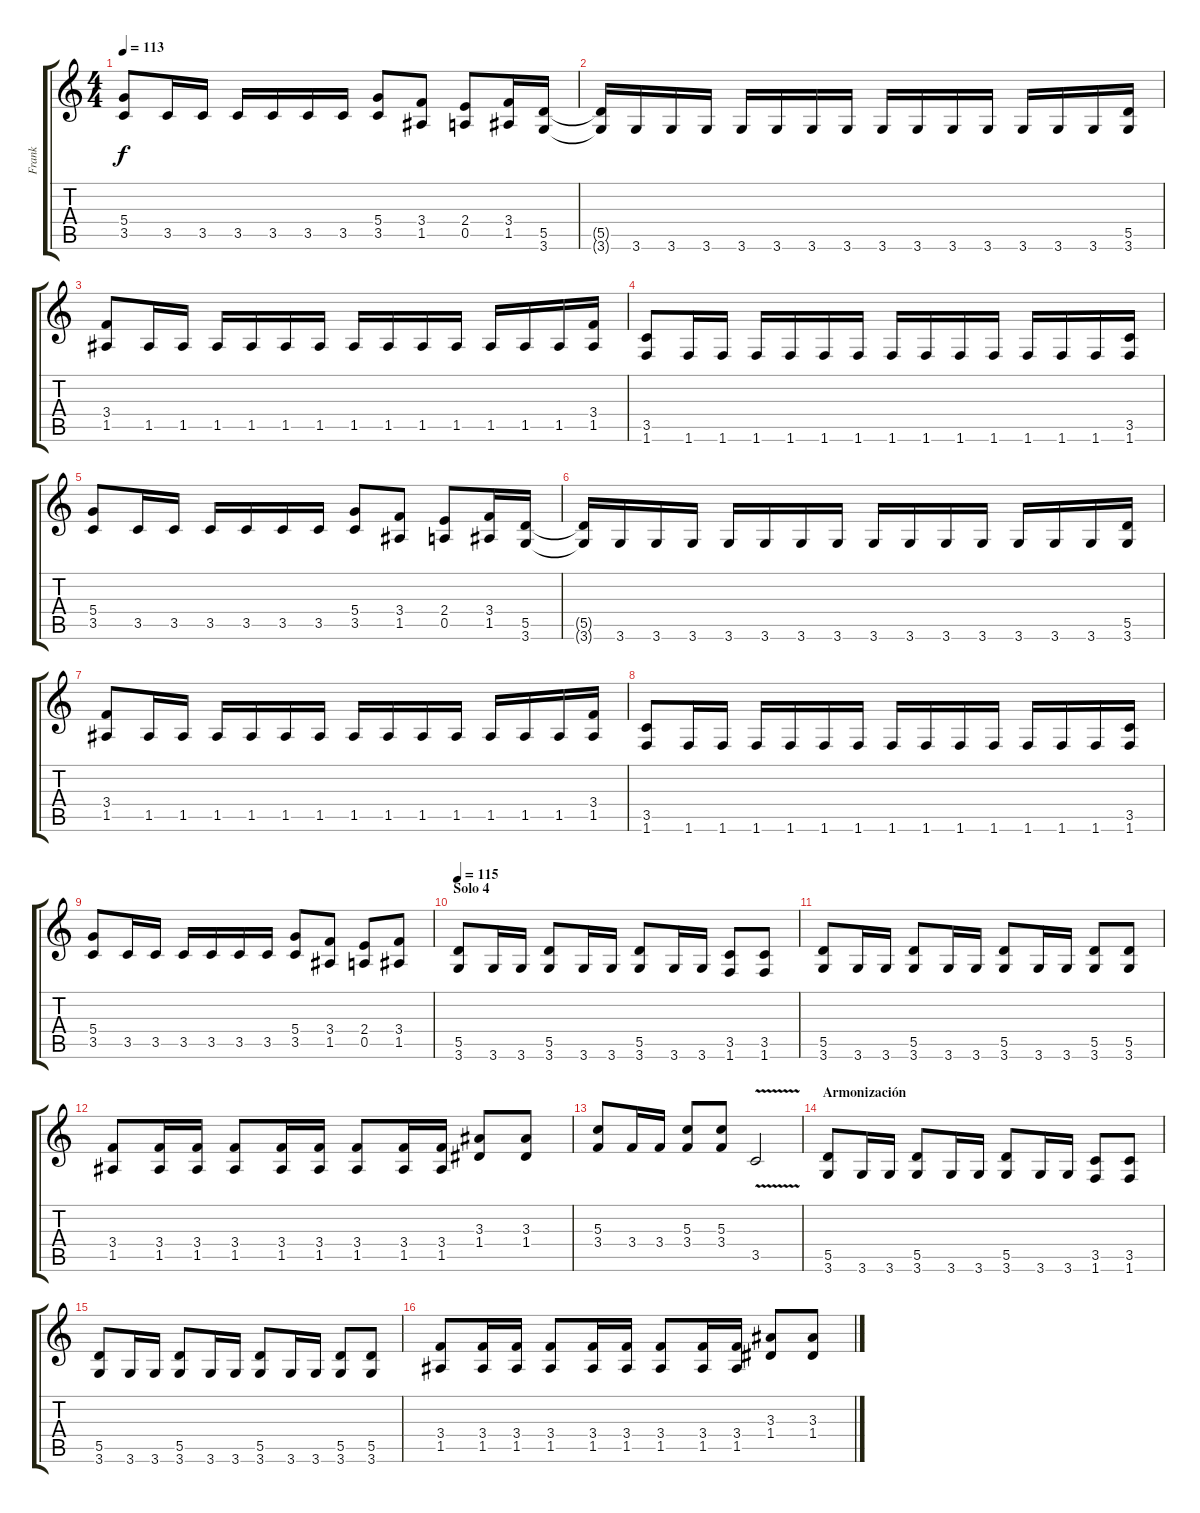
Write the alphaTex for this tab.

\track ("Frank" "Frank") {instrument distortionguitar}
\staff {score tabs}
\tuning (E4 B3 G3 D3 A2 E2) {hide}
\ts (4 4)
\tempo 113
\clef g2
\ks c
(5.4 3.5).8{dy f} 3.5.16 3.5.16 3.5.16 3.5.16 3.5.16 3.5.16 (5.4 3.5).8 (3.4 1.5).8 (2.4 0.5).8 (3.4 1.5).16 (5.5 3.6).16 |
(5.5{t} 3.6{t}).16 3.6.16 3.6.16 3.6.16 3.6.16 3.6.16 3.6.16 3.6.16 3.6.16 3.6.16 3.6.16 3.6.16 3.6.16 3.6.16 3.6.16 (5.5 3.6).16 |
(3.4 1.5).8 1.5.16 1.5.16 1.5.16 1.5.16 1.5.16 1.5.16 1.5.16 1.5.16 1.5.16 1.5.16 1.5.16 1.5.16 1.5.16 (3.4 1.5).16 |
(3.5 1.6).8 1.6.16 1.6.16 1.6.16 1.6.16 1.6.16 1.6.16 1.6.16 1.6.16 1.6.16 1.6.16 1.6.16 1.6.16 1.6.16 (3.5 1.6).16 |
(5.4 3.5).8 3.5.16 3.5.16 3.5.16 3.5.16 3.5.16 3.5.16 (5.4 3.5).8 (3.4 1.5).8 (2.4 0.5).8 (3.4 1.5).16 (5.5 3.6).16 |
(5.5{t} 3.6{t}).16 3.6.16 3.6.16 3.6.16 3.6.16 3.6.16 3.6.16 3.6.16 3.6.16 3.6.16 3.6.16 3.6.16 3.6.16 3.6.16 3.6.16 (5.5 3.6).16 |
(3.4 1.5).8 1.5.16 1.5.16 1.5.16 1.5.16 1.5.16 1.5.16 1.5.16 1.5.16 1.5.16 1.5.16 1.5.16 1.5.16 1.5.16 (3.4 1.5).16 |
(3.5 1.6).8 1.6.16 1.6.16 1.6.16 1.6.16 1.6.16 1.6.16 1.6.16 1.6.16 1.6.16 1.6.16 1.6.16 1.6.16 1.6.16 (3.5 1.6).16 |
(5.4 3.5).8 3.5.16 3.5.16 3.5.16 3.5.16 3.5.16 3.5.16 (5.4 3.5).8 (3.4 1.5).8 (2.4 0.5).8 (3.4 1.5).8 |
\section ("" "Solo 4")
\tempo 115
(5.5 3.6).8{volume 13} 3.6.16 3.6.16 (5.5 3.6).8 3.6.16 3.6.16 (5.5 3.6).8 3.6.16 3.6.16 (3.5 1.6).8 (3.5 1.6).8 |
(5.5 3.6).8 3.6.16 3.6.16 (5.5 3.6).8 3.6.16 3.6.16 (5.5 3.6).8 3.6.16 3.6.16 (5.5 3.6).8 (5.5 3.6).8 |
(3.4 1.5).8 (3.4 1.5).16 (3.4 1.5).16 (3.4 1.5).8 (3.4 1.5).16 (3.4 1.5).16 (3.4 1.5).8 (3.4 1.5).16 (3.4 1.5).16 (3.3 1.4).8 (3.3 1.4).8 |
(5.3 3.4).8 3.4.16 3.4.16 (5.3 3.4).8 (5.3 3.4).8 3.5{v}.2 |
\section ("" "Armonización")
(5.5 3.6).8 3.6.16 3.6.16 (5.5 3.6).8 3.6.16 3.6.16 (5.5 3.6).8 3.6.16 3.6.16 (3.5 1.6).8 (3.5 1.6).8 |
(5.5 3.6).8 3.6.16 3.6.16 (5.5 3.6).8 3.6.16 3.6.16 (5.5 3.6).8 3.6.16 3.6.16 (5.5 3.6).8 (5.5 3.6).8 |
(3.4 1.5).8 (3.4 1.5).16 (3.4 1.5).16 (3.4 1.5).8 (3.4 1.5).16 (3.4 1.5).16 (3.4 1.5).8 (3.4 1.5).16 (3.4 1.5).16 (3.3 1.4).8 (3.3 1.4).8
